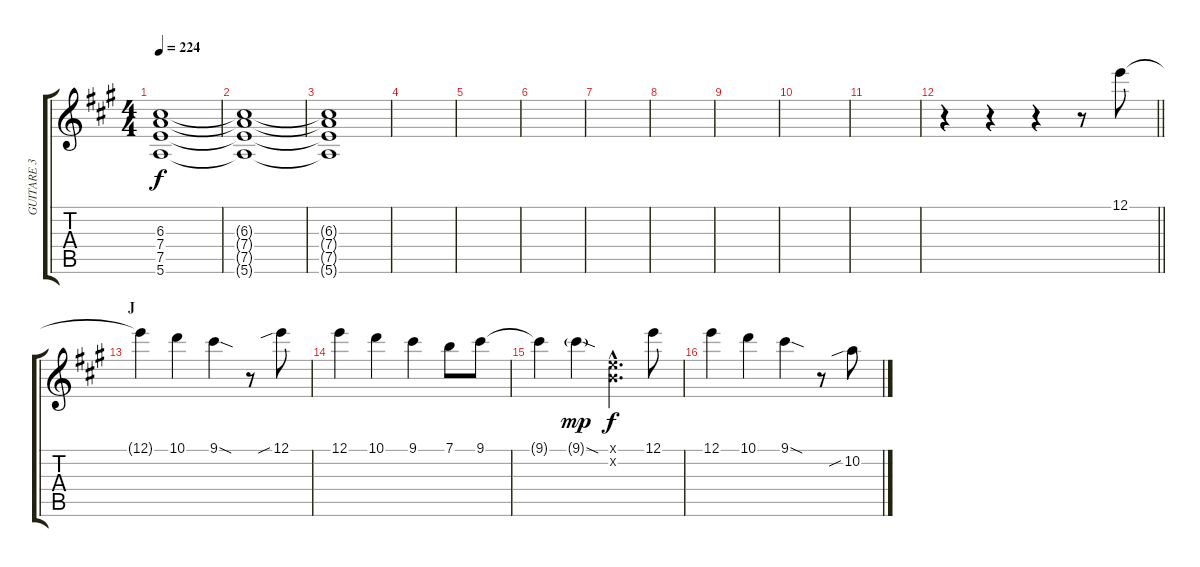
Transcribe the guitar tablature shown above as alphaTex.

\track ("GUITARE 3" "GUITARE 3") {instrument distortionguitar}
\staff {score tabs}
\tuning (E4 B3 G3 D3 A2 E2) {hide}
\ts (4 4)
\tempo 224
\clef g2
\ks a
(6.3{t} 7.4{t} 7.5{t} 5.6{t}).1{dy f} |
(6.3{t} 7.4{t} 7.5{t} 5.6{t}).1 |
(6.3{t} 7.4{t} 7.5{t} 5.6{t}).1 |
|
|
|
|
|
|
|
|
\barLineRight lightlight
r.4{volume 12 balance 3 instrument distortionguitar} r.4 r.4 r.8 12.1.8 |
\section ("" "J")
12.1{t}.4 10.1.4 9.1{sod}.4 r.8 12.1{sib}.8 |
12.1.4 10.1.4 9.1.4 7.1.8 9.1.8 |
9.1{t}.4 9.1{sod g}.4{dy mp} (0.1{hac x} 0.2{hac x}).4{d dy f} 12.1.8 |
12.1.4 10.1.4 9.1{sod}.4 r.8 10.2{sib}.8
